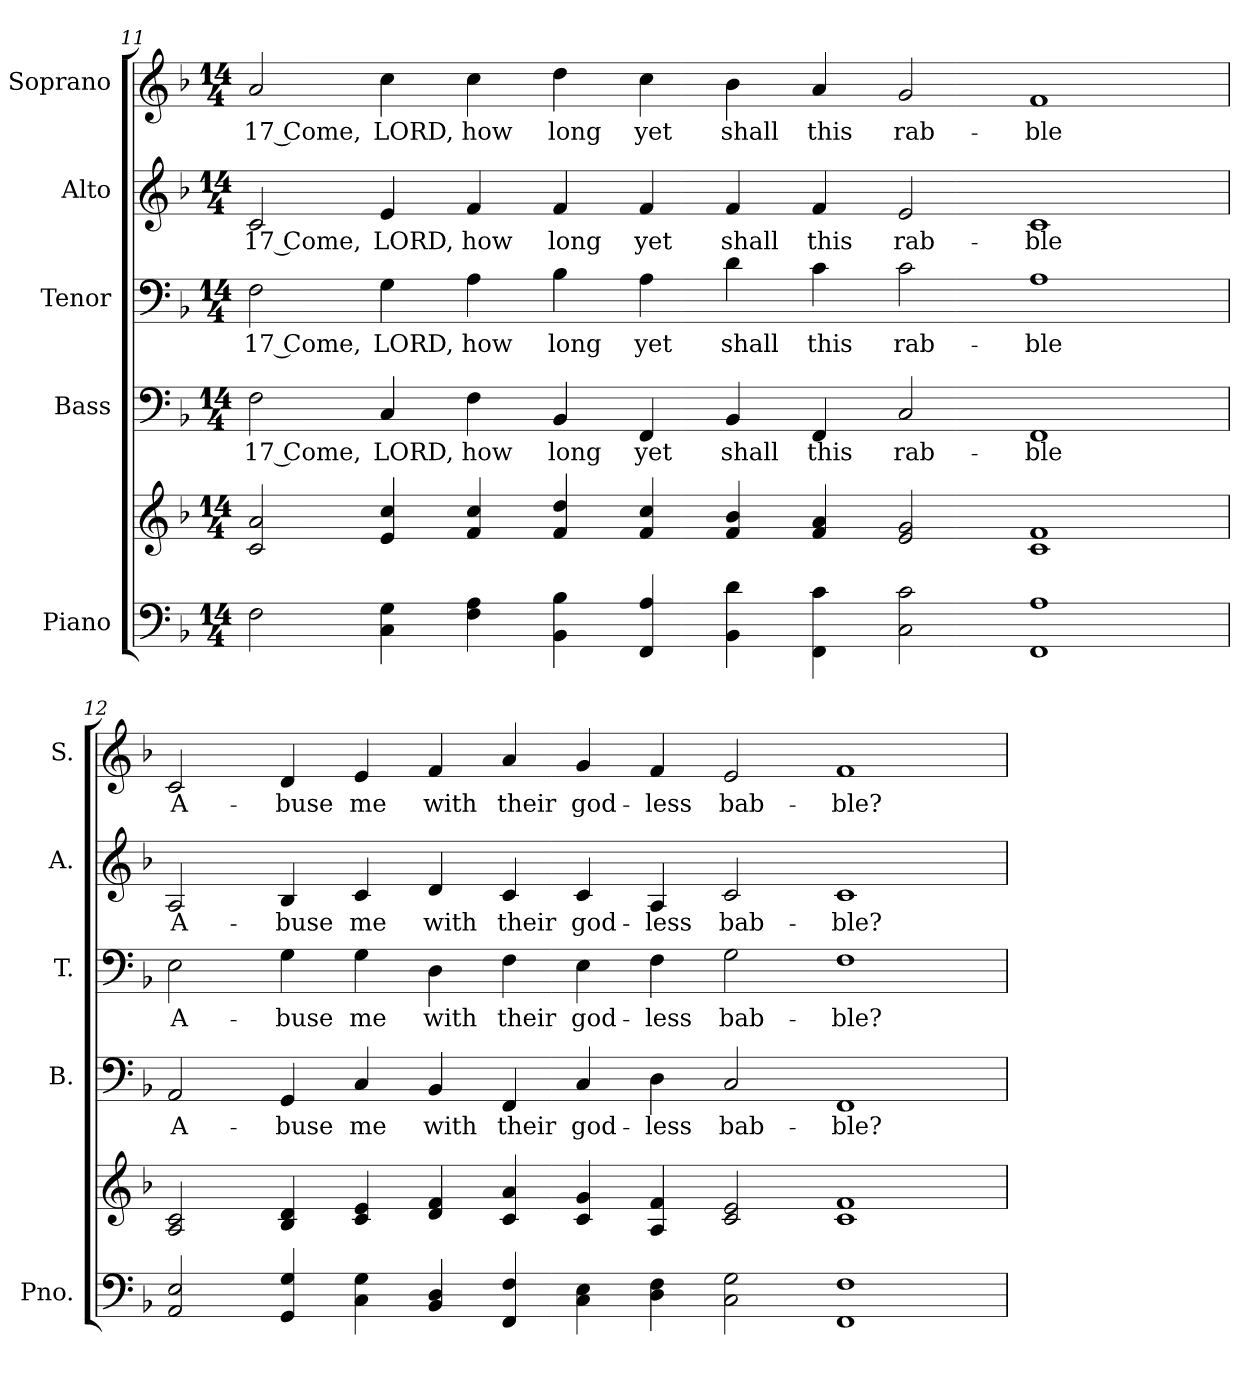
**kern	**kern	**kern	**text	**kern	**text	**kern	**text	**kern	**text
*part5	*part5	*part4	*part4	*part3	*part3	*part2	*part2	*part1	*part1
*staff6	*staff5	*staff4	*staff4	*staff3	*staff3	*staff2	*staff2	*staff1	*staff1
*I"Piano	*	*I"Bass	*	*I"Tenor	*	*I"Alto	*	*I"Soprano	*
*I'Pno.	*	*I'B.	*	*I'T.	*	*I'A.	*	*I'S.	*
!!LO:PB:g=z
*clefF4	*clefG2	*clefF4	*	*clefF4	*	*clefG2	*	*clefG2	*
*k[b-]	*k[b-]	*k[b-]	*	*k[b-]	*	*k[b-]	*	*k[b-]	*
*F:	*F:	*F:	*	*F:	*	*F:	*	*F:	*
*M14/4	*M14/4	*M14/4	*	*M14/4	*	*M14/4	*	*M14/4	*
=11	=11	=11	=11	=11	=11	=11	=11	=11	=11
!	!	!	!LO:LY:b:color=#000000	!	!	!	!	!	!
!	!	!	!	!	!LO:LY:b:color=#000000	!	!	!	!
!	!	!	!	!	!	!	!LO:LY:b:color=#000000	!	!
!	!	!	!	!	!	!	!	!	!LO:LY:b:color=#000000
2Fi\	2ci/ 2ai	2Fi\	17 Come,	2Fi\	17 Come,	2ci/	17 Come,	2ai/	17 Come,
!	!	!	!LO:LY:b:color=#000000	!	!	!	!	!	!
!	!	!	!	!	!LO:LY:b:color=#000000	!	!	!	!
!	!	!	!	!	!	!	!LO:LY:b:color=#000000	!	!
!	!	!	!	!	!	!	!	!	!LO:LY:b:color=#000000
4Ci\ 4Gi	4ei/ 4cci	4Ci/	LORD,	4Gi\	LORD,	4ei/	LORD,	4cci\	LORD,
!	!	!	!LO:LY:b:color=#000000	!	!	!	!	!	!
!	!	!	!	!	!LO:LY:b:color=#000000	!	!	!	!
!	!	!	!	!	!	!	!LO:LY:b:color=#000000	!	!
!	!	!	!	!	!	!	!	!	!LO:LY:b:color=#000000
4Fi\ 4Ai	4fi/ 4cci	4Fi\	how	4Ai\	how	4fi/	how	4cci\	how
!	!	!	!LO:LY:b:color=#000000	!	!	!	!	!	!
!	!	!	!	!	!LO:LY:b:color=#000000	!	!	!	!
!	!	!	!	!	!	!	!LO:LY:b:color=#000000	!	!
!	!	!	!	!	!	!	!	!	!LO:LY:b:color=#000000
4BB-i\ 4B-i	4fi/ 4ddi	4BB-i/	long	4B-i\	long	4fi/	long	4ddi\	long
!	!	!	!LO:LY:b:color=#000000	!	!	!	!	!	!
!	!	!	!	!	!LO:LY:b:color=#000000	!	!	!	!
!	!	!	!	!	!	!	!LO:LY:b:color=#000000	!	!
!	!	!	!	!	!	!	!	!	!LO:LY:b:color=#000000
4FFi/ 4Ai	4fi/ 4cci	4FFi/	yet	4Ai\	yet	4fi/	yet	4cci\	yet
!	!	!	!LO:LY:b:color=#000000	!	!	!	!	!	!
!	!	!	!	!	!LO:LY:b:color=#000000	!	!	!	!
!	!	!	!	!	!	!	!LO:LY:b:color=#000000	!	!
!	!	!	!	!	!	!	!	!	!LO:LY:b:color=#000000
4BB-i\ 4di	4fi/ 4b-i	4BB-i/	shall	4di\	shall	4fi/	shall	4b-i\	shall
!	!	!	!LO:LY:b:color=#000000	!	!	!	!	!	!
!	!	!	!	!	!LO:LY:b:color=#000000	!	!	!	!
!	!	!	!	!	!	!	!LO:LY:b:color=#000000	!	!
!	!	!	!	!	!	!	!	!	!LO:LY:b:color=#000000
4FFi\ 4ci	4fi/ 4ai	4FFi/	this	4ci\	this	4fi/	this	4ai/	this
!	!	!	!LO:LY:b:color=#000000	!	!	!	!	!	!
!	!	!	!	!	!LO:LY:b:color=#000000	!	!	!	!
!	!	!	!	!	!	!	!LO:LY:b:color=#000000	!	!
!	!	!	!	!	!	!	!	!	!LO:LY:b:color=#000000
2Ci\ 2ci	2ei/ 2gi	2Ci/	rab-	2ci\	rab-	2ei/	rab-	2gi/	rab-
!	!	!	!LO:LY:b:color=#000000	!	!	!	!	!	!
!	!	!	!	!	!LO:LY:b:color=#000000	!	!	!	!
!	!	!	!	!	!	!	!LO:LY:b:color=#000000	!	!
!	!	!	!	!	!	!	!	!	!LO:LY:b:color=#000000
1FFi 1Ai	1ci 1fi	1FFi	-ble	1Ai	-ble	1ci	-ble	1fi	-ble
!!LO:PB:g=z
=12	=12	=12	=12	=12	=12	=12	=12	=12	=12
!	!	!	!LO:LY:b:color=#000000	!	!	!	!	!	!
!	!	!	!	!	!LO:LY:b:color=#000000	!	!	!	!
!	!	!	!	!	!	!	!LO:LY:b:color=#000000	!	!
!	!	!	!	!	!	!	!	!	!LO:LY:b:color=#000000
2AAi/ 2Ei	2Ai/ 2ci	2AAi/	A-	2Ei\	A-	2Ai/	A-	2ci/	A-
!	!	!	!LO:LY:b:color=#000000	!	!	!	!	!	!
!	!	!	!	!	!LO:LY:b:color=#000000	!	!	!	!
!	!	!	!	!	!	!	!LO:LY:b:color=#000000	!	!
!	!	!	!	!	!	!	!	!	!LO:LY:b:color=#000000
4GGi/ 4Gi	4B-i/ 4di	4GGi/	-buse	4Gi\	-buse	4B-i/	-buse	4di/	-buse
!	!	!	!LO:LY:b:color=#000000	!	!	!	!	!	!
!	!	!	!	!	!LO:LY:b:color=#000000	!	!	!	!
!	!	!	!	!	!	!	!LO:LY:b:color=#000000	!	!
!	!	!	!	!	!	!	!	!	!LO:LY:b:color=#000000
4Ci\ 4Gi	4ci/ 4ei	4Ci/	me	4Gi\	me	4ci/	me	4ei/	me
!	!	!	!LO:LY:b:color=#000000	!	!	!	!	!	!
!	!	!	!	!	!LO:LY:b:color=#000000	!	!	!	!
!	!	!	!	!	!	!	!LO:LY:b:color=#000000	!	!
!	!	!	!	!	!	!	!	!	!LO:LY:b:color=#000000
4BB-i/ 4Di	4di/ 4fi	4BB-i/	with	4Di\	with	4di/	with	4fi/	with
!	!	!	!LO:LY:b:color=#000000	!	!	!	!	!	!
!	!	!	!	!	!LO:LY:b:color=#000000	!	!	!	!
!	!	!	!	!	!	!	!LO:LY:b:color=#000000	!	!
!	!	!	!	!	!	!	!	!	!LO:LY:b:color=#000000
4FFi/ 4Fi	4ci/ 4ai	4FFi/	their	4Fi\	their	4ci/	their	4ai/	their
!	!	!	!LO:LY:b:color=#000000	!	!	!	!	!	!
!	!	!	!	!	!LO:LY:b:color=#000000	!	!	!	!
!	!	!	!	!	!	!	!LO:LY:b:color=#000000	!	!
!	!	!	!	!	!	!	!	!	!LO:LY:b:color=#000000
4Ci\ 4Ei	4ci/ 4gi	4Ci/	god-	4Ei\	god-	4ci/	god-	4gi/	god-
!	!	!	!LO:LY:b:color=#000000	!	!	!	!	!	!
!	!	!	!	!	!LO:LY:b:color=#000000	!	!	!	!
!	!	!	!	!	!	!	!LO:LY:b:color=#000000	!	!
!	!	!	!	!	!	!	!	!	!LO:LY:b:color=#000000
4Di\ 4Fi	4Ai/ 4fi	4Di\	-less	4Fi\	-less	4Ai/	-less	4fi/	-less
!	!	!	!LO:LY:b:color=#000000	!	!	!	!	!	!
!	!	!	!	!	!LO:LY:b:color=#000000	!	!	!	!
!	!	!	!	!	!	!	!LO:LY:b:color=#000000	!	!
!	!	!	!	!	!	!	!	!	!LO:LY:b:color=#000000
2Ci\ 2Gi	2ci/ 2ei	2Ci/	bab-	2Gi\	bab-	2ci/	bab-	2ei/	bab-
!	!	!	!LO:LY:b:color=#000000	!	!	!	!	!	!
!	!	!	!	!	!LO:LY:b:color=#000000	!	!	!	!
!	!	!	!	!	!	!	!LO:LY:b:color=#000000	!	!
!	!	!	!	!	!	!	!	!	!LO:LY:b:color=#000000
1FFi 1Fi	1ci 1fi	1FFi	-ble?	1Fi	-ble?	1ci	-ble?	1fi	-ble?
=	=	=	=	=	=	=	=	=	=
*-	*-	*-	*-	*-	*-	*-	*-	*-	*-
